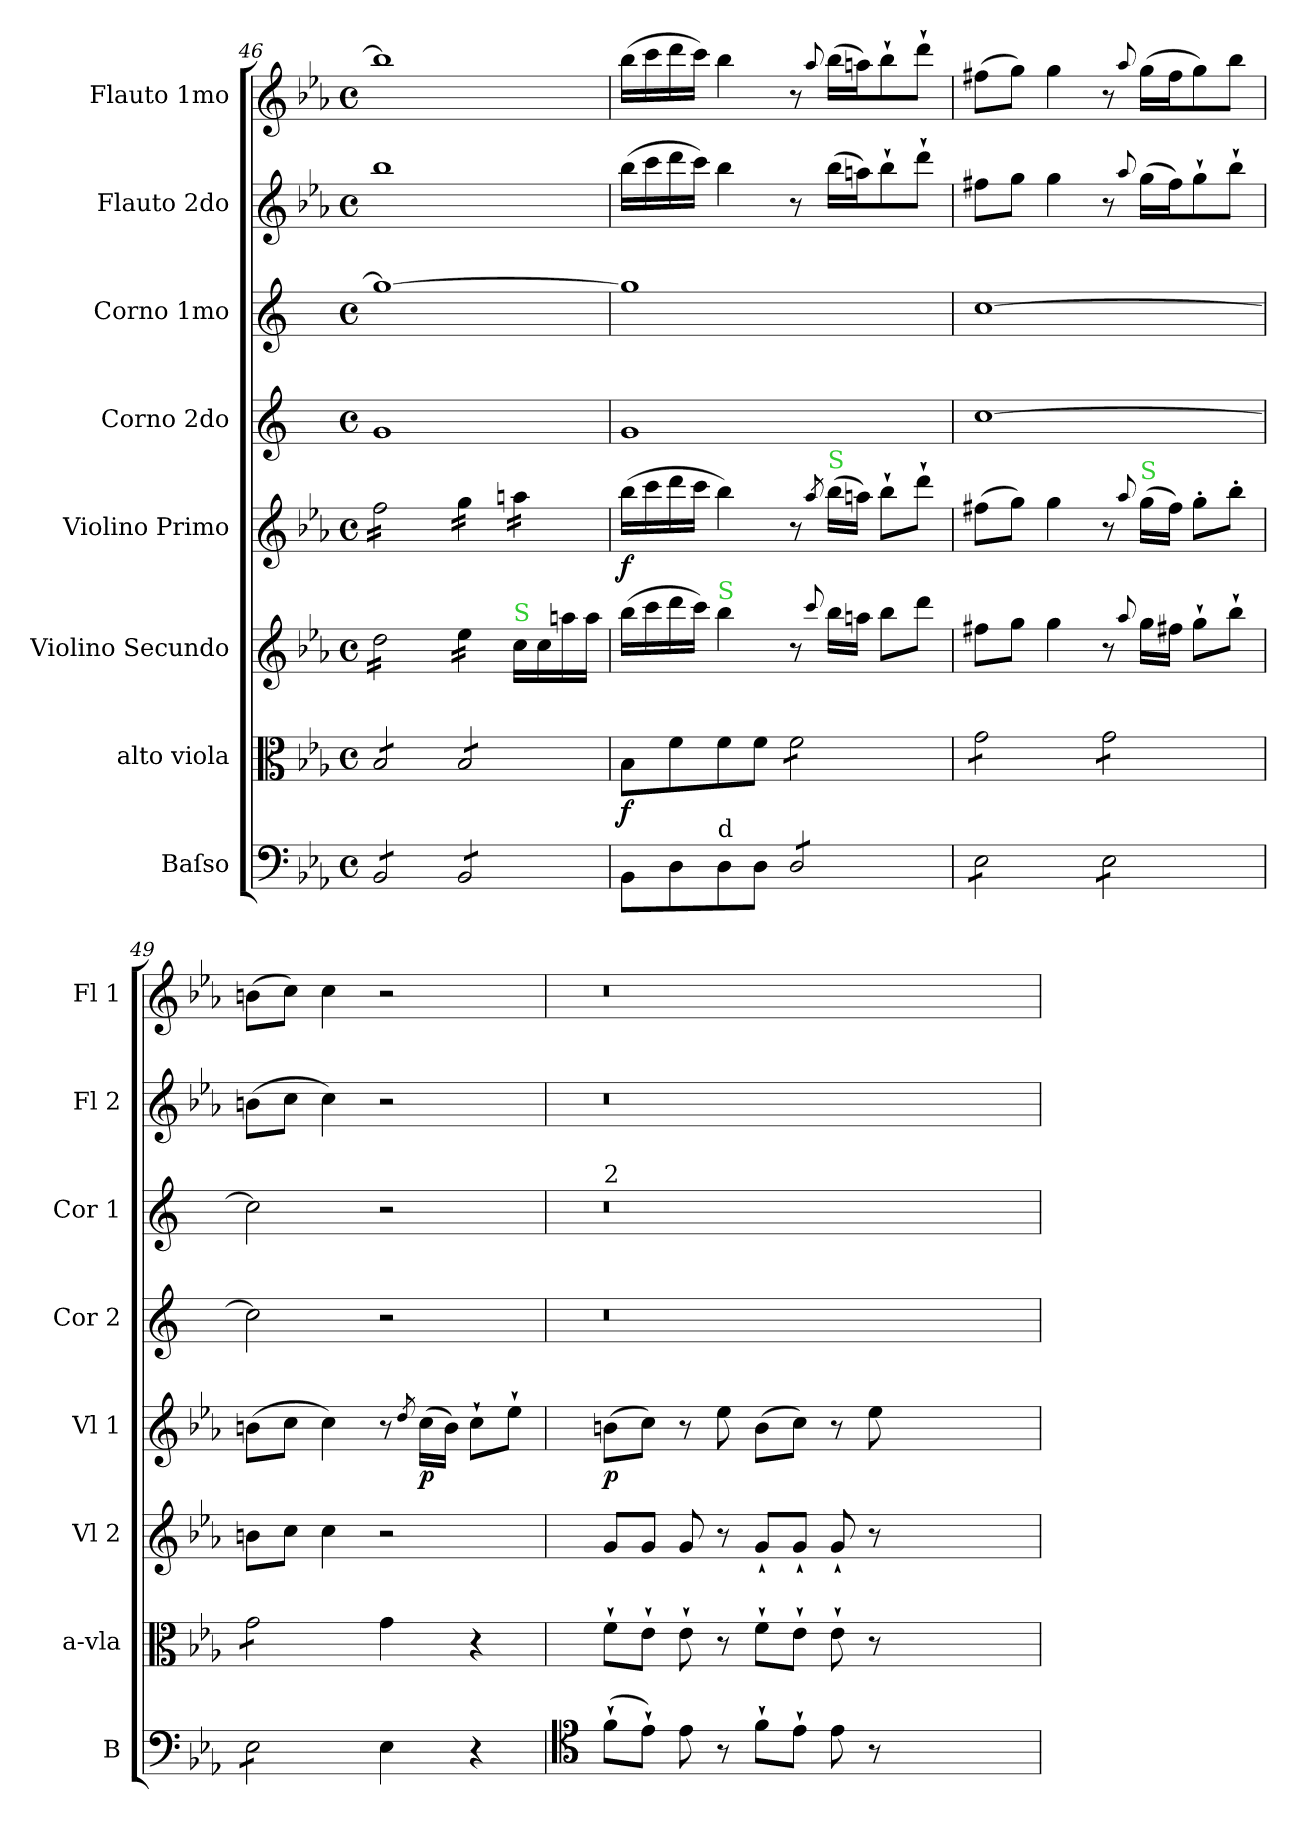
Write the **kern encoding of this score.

**kern	**dynam	**kern	**dynam	**kern	**dynam	**kern	**dynam	**kern	**kern	**kern	**kern
*part8	*part8	*part7	*part7	*part6	*part6	*part5	*part5	*part4	*part3	*part2	*part1
*staff8	*staff8	*staff7	*staff7	*staff6	*staff6	*staff5	*staff5	*staff4	*staff3	*staff2	*staff1
*I"Baſso	*	*I"alto viola	*	*I"Violino Secundo	*	*I"Violino Primo	*	*I"Corno 2do	*I"Corno 1mo	*I"Flauto 2do	*I"Flauto 1mo
*I'B	*	*I'a-vla	*	*I'Vl 2	*	*I'Vl 1	*	*I'Cor 2	*I'Cor 1	*I'Fl 2	*I'Fl 1
*clefF4	*	*clefC3	*	*clefG2	*	*clefG2	*	*clefG2	*clefG2	*clefG2	*clefG2
*	*	*	*	*	*	*	*	*ITrd-2c-3	*ITrd-2c-3	*	*
*k[b-e-a-]	*	*k[b-e-a-]	*	*k[b-e-a-]	*	*k[b-e-a-]	*	*k[b-e-a-]	*k[b-e-a-]	*k[b-e-a-]	*k[b-e-a-]
*E-:	*	*E-:	*	*E-:	*	*E-:	*	*	*	*E-:	*E-:
*M4/4	*	*M4/4	*	*M4/4	*	*M4/4	*	*M4/4	*M4/4	*M4/4	*M4/4
*met(c)	*	*met(c)	*	*met(c)	*	*met(c)	*	*met(c)	*met(c)	*met(c)	*met(c)
=46	=46	=46	=46	=46	=46	=46	=46	=46	=46	=46	=46
*tremolo	*	*	*	*	*	*	*	*	*	*	*
*	*	*tremolo	*	*	*	*	*	*	*	*	*
*	*	*	*	*tremolo	*	*	*	*	*	*	*
*	*	*	*	*	*	*tremolo	*	*	*	*	*
8BB-/L	.	8B-/L	.	16dd\LL	.	16ff\LL	.	1b-/	1bb-\_	1bb-\	1bb-\]
.	.	.	.	16dd\	.	16ff\	.	.	.	.	.
8BB-/	.	8B-/	.	16dd\	.	16ff\	.	.	.	.	.
.	.	.	.	16dd\	.	16ff\	.	.	.	.	.
8BB-/	.	8B-/	.	16dd\	.	16ff\	.	.	.	.	.
.	.	.	.	16dd\	.	16ff\	.	.	.	.	.
8BB-/J	.	8B-/J	.	16dd\	.	16ff\	.	.	.	.	.
.	.	.	.	16dd\JJ	.	16ff\JJ	.	.	.	.	.
8BB-/L	.	8B-/L	.	16ee-\LL	.	16gg\LL	.	.	.	.	.
.	.	.	.	16ee-\	.	16gg\	.	.	.	.	.
8BB-/	.	8B-/	.	16ee-\	.	16gg\	.	.	.	.	.
.	.	.	.	16ee-\JJ	.	16gg\JJ	.	.	.	.	.
*	*	*	*	*Xtremolo	*	*	*	*	*	*	*
!	!	!	!	!LO:TX:a:color=limegreen:t=S	!	!	!	!	!	!	!
8BB-/	.	8B-/	.	16cc\LL	.	16aan\LL	.	.	.	.	.
.	.	.	.	16cc\	.	16aan\	.	.	.	.	.
8BB-/J	.	8B-/J	.	16aan\	.	16aan\	.	.	.	.	.
*	*	*Xtremolo	*	*	*	*	*	*	*	*	*
*Xtremolo	*	*	*	*	*	*	*	*	*	*	*
.	.	.	.	16aa\JJ	.	16aan\JJ	.	.	.	.	.
*	*	*	*	*	*	*Xtremolo	*	*	*	*	*
=47	=47	=47	=47	=47	=47	=47	=47	=47	=47	=47	=47
8BB-/L	for	8B-\L	f	(16bb-\LL	.	(16bb-\LL	f	1b-/	1bb-\]	(16bb-\LL	(16bb-\LL
.	.	.	.	16ccc\	.	16ccc\	.	.	.	16ccc\	16ccc\
8D\	.	8f\	.	16ddd\	.	16ddd\	.	.	.	16ddd\	16ddd\
.	.	.	.	16ccc\JJ)	.	16ccc\JJ	.	.	.	16ccc\JJ)	16ccc\JJ)
!	!	!	!	!LO:TX:a:color=limegreen:t=S	!	!	!	!	!	!	!
!LO:TX:a:t=d	!	!	!	!	!	!	!	!	!	!	!
8D\	.	8f\	.	4bb-\	.	4bb-\)	.	.	.	4bb-\	4bb-\
8D\J	.	8f\J	.	.	.	.	.	.	.	.	.
*tremolo	*	*	*	*	*	*	*	*	*	*	*
*	*	*tremolo	*	*	*	*	*	*	*	*	*
8D/L	.	8f\L	.	8r	.	8r	.	.	.	8r	8r
.	.	.	.	8qqccc/	.	8qaa-/	.	.	.	.	8qqaa-/
!	!	!	!	!	!	!LO:TX:a:color=limegreen:t=S	!	!	!	!	!
8D/	.	8f\	.	16bb-\LL	.	(16bb-\LL	.	.	.	(16bb-\LL	(16bb-\LL
.	.	.	.	16aan\JJ	.	16aan\JJ)	.	.	.	16aan\J)	16aan\J)
8D/	.	8f\	.	8bb-\L	.	8bb-`\L	.	.	.	8bb-`\	8bb-`\
8D/J	.	8f\J	.	8ddd\J	.	8ddd`\J	.	.	.	8ddd`\J	8ddd`\J
=48	=48	=48	=48	=48	=48	=48	=48	=48	=48	=48	=48
8E-\L	.	8g\L	.	8ff#X\L	.	(8ff#X\L	.	[1ee-\	[1ee-\	8ff#X\L	(8ff#X\L
8E-\	.	8g\	.	8gg\J	.	8gg\J)	.	.	.	8gg\J	8gg\J)
8E-\	.	8g\	.	4gg\	.	4gg\	.	.	.	4gg\	4gg\
8E-\J	.	8g\J	.	.	.	.	.	.	.	.	.
8E-\L	.	8g\L	.	8r	.	8r	.	.	.	8r	8r
.	.	.	.	8qqaa-/	.	8qqaa-/	.	.	.	8qqaa-/	8qqaa-/
!	!	!	!	!	!	!LO:TX:a:color=limegreen:t=S	!	!	!	!	!
8E-\	.	8g\	.	16gg\LL	.	(16gg\LL	.	.	.	(16gg\LL	(16gg\LL
.	.	.	.	16ff#X\JJ	.	16ff#\JJ)	.	.	.	16ff#\J)	16ff#\J
8E-\	.	8g\	.	8gg`\L	.	8gg'\L	.	.	.	8gg`\	8gg\)
8E-\J	.	8g\J	.	8bb-`\J	.	8bb-'\J	.	.	.	8bb-`\J	8bb-\J
=49	=49	=49	=49	=49	=49	=49	=49	=49	=49	=49	=49
8E-\L	.	8g\L	.	8bn\L	.	(8bn\L	.	2ee-\]	2ee-\]	(8bn\L	(8bn\L
8E-\	.	8g\	.	8cc\J	.	8cc\J	.	.	.	8cc\J	8cc\J)
8E-\	.	8g\	.	4cc\	.	4cc\)	.	.	.	4cc\)	4cc\
8E-\J	.	8g\J	.	.	.	.	.	.	.	.	.
*	*	*Xtremolo	*	*	*	*	*	*	*	*	*
*Xtremolo	*	*	*	*	*	*	*	*	*	*	*
4E-\	.	4g\	.	2r	.	8r	.	2r	2r	2r	2r
.	.	.	.	.	.	8qdd/	.	.	.	.	.
.	.	.	.	.	.	(16cc\LL	p	.	.	.	.
.	.	.	.	.	.	16b\JJ)	.	.	.	.	.
4r	.	4r	.	.	.	8cc`\L	.	.	.	.	.
.	.	.	.	.	.	8ee-`\J	.	.	.	.	.
=50	=50	=50	=50	=50	=50	=50	=50	=50	=50	=50	=50
*clefC4	*	*	*	*	*	*	*	*	*	*	*
!	!	!	!	!	!	!	!	!	!LO:TX:a:t=2	!	!
(8f`\L	.	8f`\L	.	8g/L	.	(8bn\L	p	0r	0r	0r	0r
8e-`\J)	.	8e-`\J	pia	8g/J	pianis	8cc\J)	.	.	.	.	.
8e-\	.	8e-`\	.	8g/	.	8r	.	.	.	.	.
8r	.	8r	.	8r	.	8ee-\	.	.	.	.	.
8f`\L	.	8f`\L	.	8g`/L	.	(8b\L	.	.	.	.	.
8e-`\J	.	8e-`\J	.	8g`/J	.	8cc\J)	.	.	.	.	.
8e-\	.	8e-`\	.	8g`/	.	8r	.	.	.	.	.
8r	.	8r	.	8r	.	8ee-\	.	.	.	.	.
1ryy	.	1ryy	.	1ryy	.	1ryy	.	.	.	.	.
=	=	=	=	=	=	=	=	=	=	=	=
*-	*-	*-	*-	*-	*-	*-	*-	*-	*-	*-	*-
